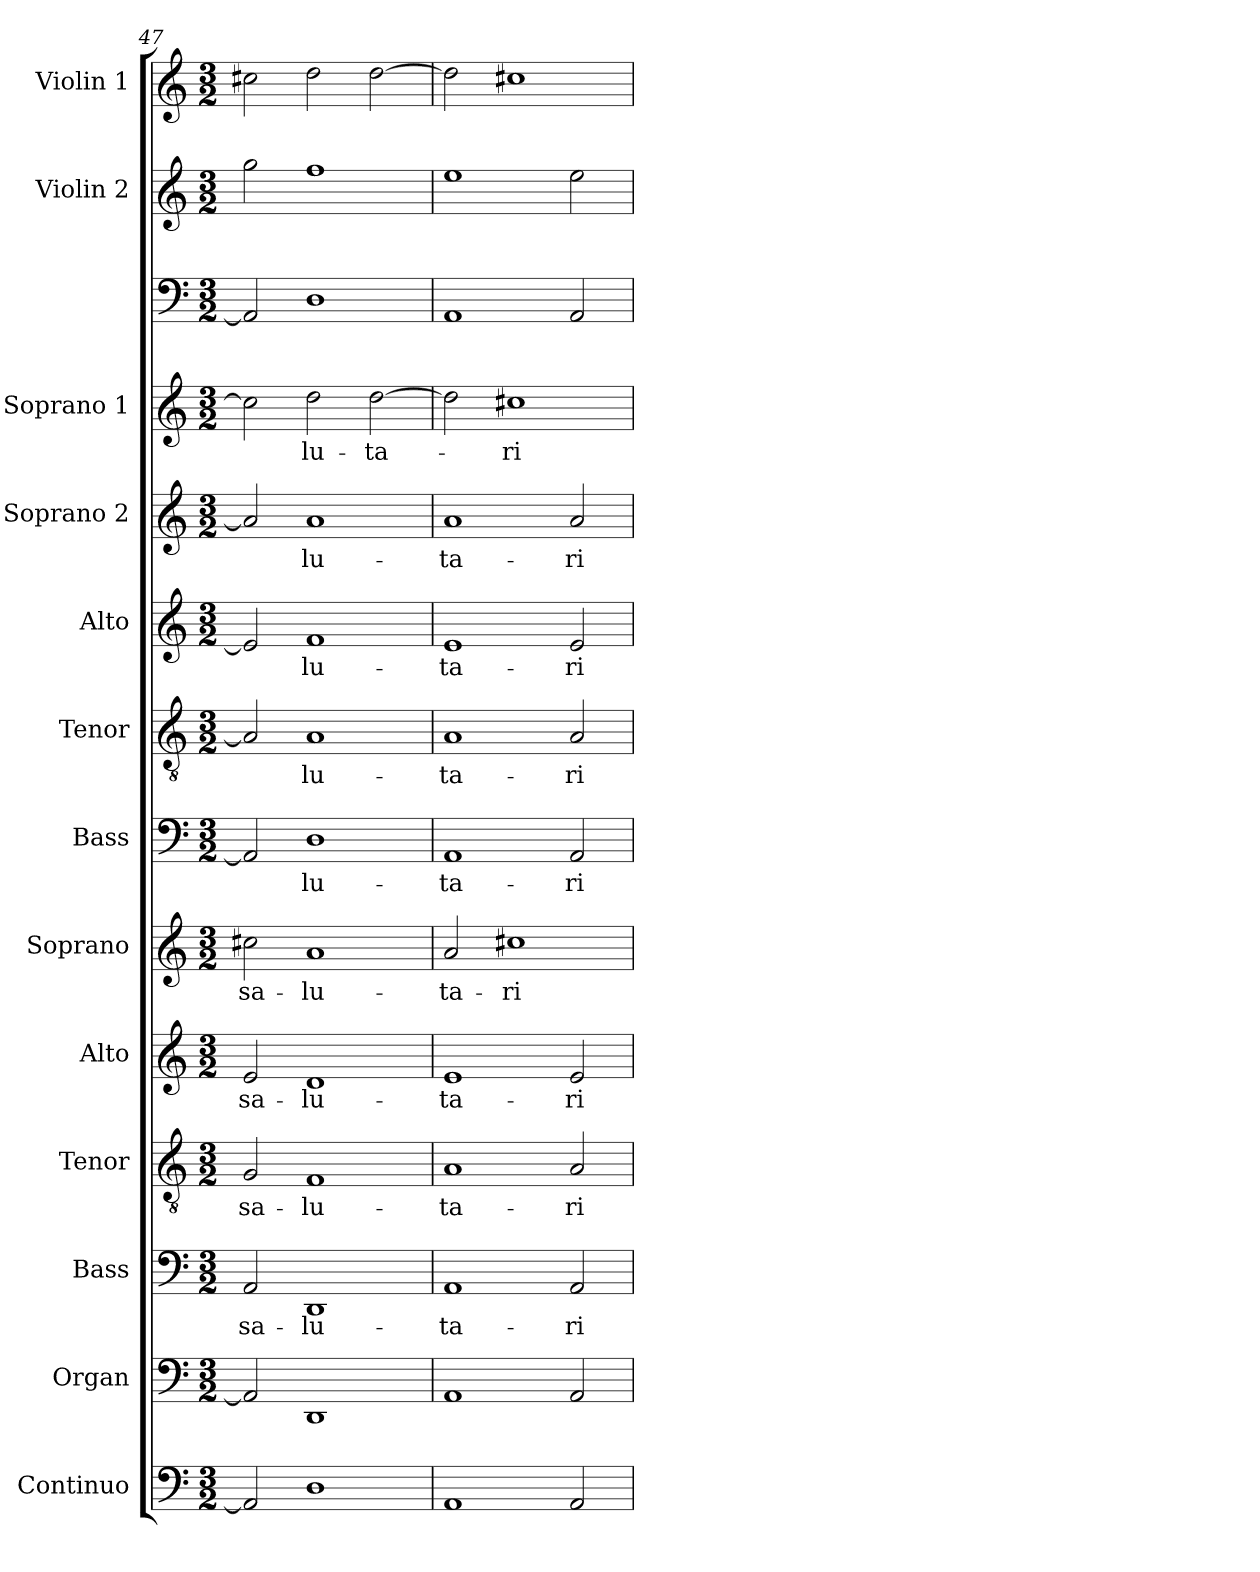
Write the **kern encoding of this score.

**kern	**kern	**kern	**text	**kern	**text	**kern	**text	**kern	**text	**kern	**text	**kern	**text	**kern	**text	**kern	**text	**kern	**text	**kern	**kern	**kern
*part14	*part13	*part12	*part12	*part11	*part11	*part10	*part10	*part9	*part9	*part8	*part8	*part7	*part7	*part6	*part6	*part5	*part5	*part4	*part4	*part3	*part2	*part1
*staff14	*staff13	*staff12	*staff12	*staff11	*staff11	*staff10	*staff10	*staff9	*staff9	*staff8	*staff8	*staff7	*staff7	*staff6	*staff6	*staff5	*staff5	*staff4	*staff4	*staff3	*staff2	*staff1
*I"Continuo	*I"Organ	*I"Bass	*	*I"Tenor	*	*I"Alto	*	*I"Soprano	*	*I"Bass	*	*I"Tenor	*	*I"Alto	*	*I"Soprano 2	*	*I"Soprano 1	*	*I""Acc. to violins"	*I"Violin 2	*I"Violin 1
*I'Cont.	*I'Org.	*I'B.	*	*I'T.	*	*I'A.	*	*I'S.	*	*I'B.	*	*I'T.	*	*I'A.	*	*I'S2.	*	*I'S1.	*	*I'Ac to violins.	*I'Vln. 2	*I'Vln. 1
*clefF4	*clefF4	*clefF4	*	*clefGv2	*	*clefG2	*	*clefG2	*	*clefF4	*	*clefGv2	*	*clefG2	*	*clefG2	*	*clefG2	*	*clefF4	*clefG2	*clefG2
*	*	*	*	*ITrd7c12	*	*	*	*	*	*	*	*ITrd7c12	*	*	*	*	*	*	*	*	*	*
*k[]	*k[]	*k[]	*	*k[]	*	*k[]	*	*k[]	*	*k[]	*	*k[]	*	*k[]	*	*k[]	*	*k[]	*	*k[]	*k[]	*k[]
*C:	*C:	*C:	*	*C:	*	*C:	*	*C:	*	*C:	*	*C:	*	*C:	*	*C:	*	*C:	*	*C:	*C:	*C:
*M3/2	*M3/2	*M3/2	*	*M3/2	*	*M3/2	*	*M3/2	*	*M3/2	*	*M3/2	*	*M3/2	*	*M3/2	*	*M3/2	*	*M3/2	*M3/2	*M3/2
=47	=47	=47	=47	=47	=47	=47	=47	=47	=47	=47	=47	=47	=47	=47	=47	=47	=47	=47	=47	=47	=47	=47
!	!	!	!LO:LY:b:color=#000000	!	!	!	!	!	!	!	!	!	!	!	!	!	!	!	!	!	!	!
!	!	!	!	!	!LO:LY:b:color=#000000	!	!	!	!	!	!	!	!	!	!	!	!	!	!	!	!	!
!	!	!	!	!	!	!	!LO:LY:b:color=#000000	!	!	!	!	!	!	!	!	!	!	!	!	!	!	!
!	!	!	!	!	!	!	!	!	!LO:LY:b:color=#000000	!	!	!	!	!	!	!	!	!	!	!	!	!
2AAi/]	2AAi/]	2AAi/	sa-	2GGi/	sa-	2ei/	sa-	2cc#Xi\	sa-	2AAi/]	.	2AAi/]	.	2ei/]	.	2ai/]	.	2cc#i\]	.	2AAi/]	2ggi\	2cc#Xi\
!	!	!	!LO:LY:b:color=#000000	!	!	!	!	!	!	!	!	!	!	!	!	!	!	!	!	!	!	!
!	!	!	!	!	!LO:LY:b:color=#000000	!	!	!	!	!	!	!	!	!	!	!	!	!	!	!	!	!
!	!	!	!	!	!	!	!LO:LY:b:color=#000000	!	!	!	!	!	!	!	!	!	!	!	!	!	!	!
!	!	!	!	!	!	!	!	!	!LO:LY:b:color=#000000	!	!	!	!	!	!	!	!	!	!	!	!	!
!	!	!	!	!	!	!	!	!	!	!	!LO:LY:b:color=#000000	!	!	!	!	!	!	!	!	!	!	!
!	!	!	!	!	!	!	!	!	!	!	!	!	!LO:LY:b:color=#000000	!	!	!	!	!	!	!	!	!
!	!	!	!	!	!	!	!	!	!	!	!	!	!	!	!LO:LY:b:color=#000000	!	!	!	!	!	!	!
!	!	!	!	!	!	!	!	!	!	!	!	!	!	!	!	!	!LO:LY:b:color=#000000	!	!	!	!	!
!	!	!	!	!	!	!	!	!	!	!	!	!	!	!	!	!	!	!	!LO:LY:b:color=#000000	!	!	!
1Di	1DDi	1DDi	-lu-	1FFi	-lu-	1di	-lu-	1ai	-lu-	1Di	-lu-	1AAi	-lu-	1fi	-lu-	1ai	-lu-	2ddi\	-lu-	1Di	1ffi	2ddi\
!	!	!	!	!	!	!	!	!	!	!	!	!	!	!	!	!	!	!	!LO:LY:b:color=#000000	!	!	!
.	.	.	.	.	.	.	.	.	.	.	.	.	.	.	.	.	.	[>2ddi\	-ta-	.	.	[>2ddi\
=48	=48	=48	=48	=48	=48	=48	=48	=48	=48	=48	=48	=48	=48	=48	=48	=48	=48	=48	=48	=48	=48	=48
!	!	!	!LO:LY:b:color=#000000	!	!	!	!	!	!	!	!	!	!	!	!	!	!	!	!	!	!	!
!	!	!	!	!	!LO:LY:b:color=#000000	!	!	!	!	!	!	!	!	!	!	!	!	!	!	!	!	!
!	!	!	!	!	!	!	!LO:LY:b:color=#000000	!	!	!	!	!	!	!	!	!	!	!	!	!	!	!
!	!	!	!	!	!	!	!	!	!LO:LY:b:color=#000000	!	!	!	!	!	!	!	!	!	!	!	!	!
!	!	!	!	!	!	!	!	!	!	!	!LO:LY:b:color=#000000	!	!	!	!	!	!	!	!	!	!	!
!	!	!	!	!	!	!	!	!	!	!	!	!	!LO:LY:b:color=#000000	!	!	!	!	!	!	!	!	!
!	!	!	!	!	!	!	!	!	!	!	!	!	!	!	!LO:LY:b:color=#000000	!	!	!	!	!	!	!
!	!	!	!	!	!	!	!	!	!	!	!	!	!	!	!	!	!LO:LY:b:color=#000000	!	!	!	!	!
1AAi	1AAi	1AAi	-ta-	1AAi	-ta-	1ei	-ta-	2ai/	-ta-	1AAi	-ta-	1AAi	-ta-	1ei	-ta-	1ai	-ta-	2ddi\]	.	1AAi	1eei	2ddi\]
!	!	!	!	!	!	!	!	!	!LO:LY:b:color=#000000	!	!	!	!	!	!	!	!	!	!	!	!	!
!	!	!	!	!	!	!	!	!	!	!	!	!	!	!	!	!	!	!	!LO:LY:b:color=#000000	!	!	!
.	.	.	.	.	.	.	.	1cc#Xi	-ri-	.	.	.	.	.	.	.	.	1cc#Xi	-ri-	.	.	1cc#Xi
!	!	!	!LO:LY:b:color=#000000	!	!	!	!	!	!	!	!	!	!	!	!	!	!	!	!	!	!	!
!	!	!	!	!	!LO:LY:b:color=#000000	!	!	!	!	!	!	!	!	!	!	!	!	!	!	!	!	!
!	!	!	!	!	!	!	!LO:LY:b:color=#000000	!	!	!	!	!	!	!	!	!	!	!	!	!	!	!
!	!	!	!	!	!	!	!	!	!	!	!LO:LY:b:color=#000000	!	!	!	!	!	!	!	!	!	!	!
!	!	!	!	!	!	!	!	!	!	!	!	!	!LO:LY:b:color=#000000	!	!	!	!	!	!	!	!	!
!	!	!	!	!	!	!	!	!	!	!	!	!	!	!	!LO:LY:b:color=#000000	!	!	!	!	!	!	!
!	!	!	!	!	!	!	!	!	!	!	!	!	!	!	!	!	!LO:LY:b:color=#000000	!	!	!	!	!
2AAi/	2AAi/	2AAi/	-ri-	2AAi/	-ri-	2ei/	-ri-	.	.	2AAi/	-ri-	2AAi/	-ri-	2ei/	-ri-	2ai/	-ri-	.	.	2AAi/	2eei\	.
=	=	=	=	=	=	=	=	=	=	=	=	=	=	=	=	=	=	=	=	=	=	=
*-	*-	*-	*-	*-	*-	*-	*-	*-	*-	*-	*-	*-	*-	*-	*-	*-	*-	*-	*-	*-	*-	*-
